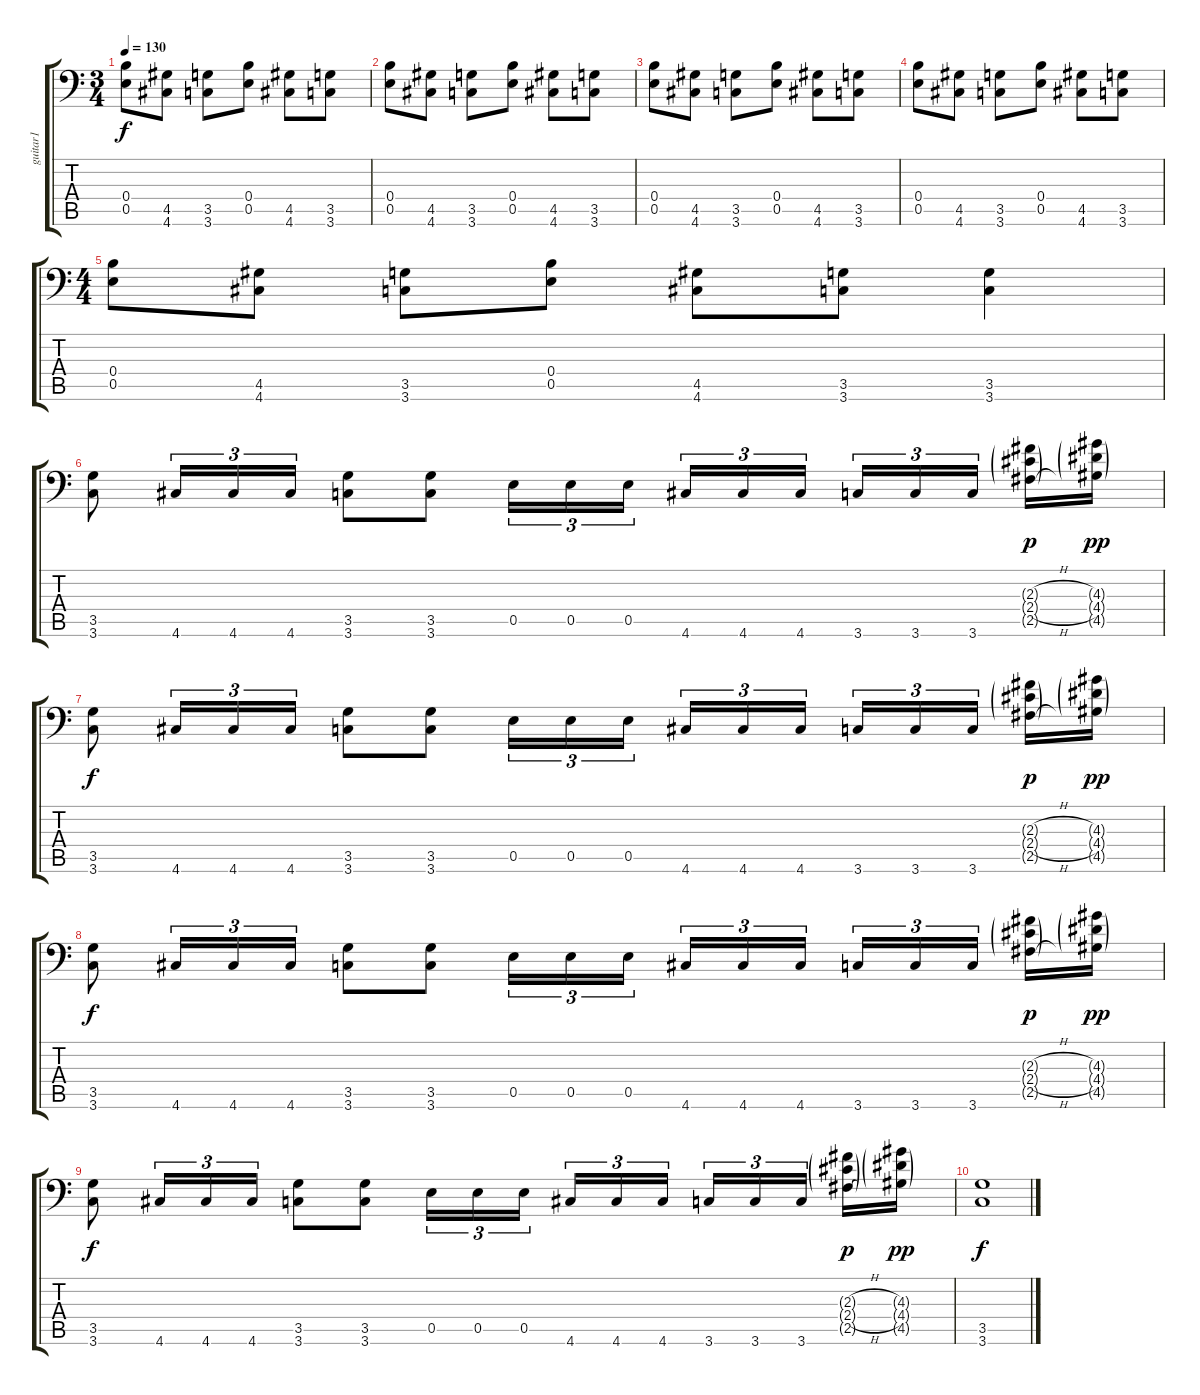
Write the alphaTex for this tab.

\track ("guitar1" "guitar1") {instrument distortionguitar}
\staff {score tabs}
\tuning (Db4 Ab3 E3 B2 E2 A1) {hide}
\ts (3 4)
\tempo 130
\clef f4
\ks c
(0.4 0.5).8{dy f} (4.5 4.6).8 (3.5 3.6).8 (0.4 0.5).8 (4.5 4.6).8 (3.5 3.6).8 |
(0.4 0.5).8 (4.5 4.6).8 (3.5 3.6).8 (0.4 0.5).8 (4.5 4.6).8 (3.5 3.6).8 |
(0.4 0.5).8 (4.5 4.6).8 (3.5 3.6).8 (0.4 0.5).8 (4.5 4.6).8 (3.5 3.6).8 |
(0.4 0.5).8 (4.5 4.6).8 (3.5 3.6).8 (0.4 0.5).8 (4.5 4.6).8 (3.5 3.6).8 |
\ts (4 4)
(0.4 0.5).8 (4.5 4.6).8 (3.5 3.6).8 (0.4 0.5).8 (4.5 4.6).8 (3.5 3.6).8 (3.5 3.6).4 |
(3.5 3.6).8 4.6.16{tu (3 2)} 4.6.16{tu (3 2)} 4.6.16{tu (3 2)} (3.5 3.6).8 (3.5 3.6).8 0.5.16{tu (3 2)} 0.5.16{tu (3 2)} 0.5.16{tu (3 2)} 4.6.16{tu (3 2)} 4.6.16{tu (3 2)} 4.6.16{tu (3 2)} 3.6.16{tu (3 2)} 3.6.16{tu (3 2)} 3.6.16{tu (3 2)} (2.3{h g} 2.4{h g} 2.5{h g}).16{dy p} (4.3{g} 4.4{g} 4.5{g}).16{dy pp} |
(3.5 3.6).8{dy f} 4.6.16{tu (3 2)} 4.6.16{tu (3 2)} 4.6.16{tu (3 2)} (3.5 3.6).8 (3.5 3.6).8 0.5.16{tu (3 2)} 0.5.16{tu (3 2)} 0.5.16{tu (3 2)} 4.6.16{tu (3 2)} 4.6.16{tu (3 2)} 4.6.16{tu (3 2)} 3.6.16{tu (3 2)} 3.6.16{tu (3 2)} 3.6.16{tu (3 2)} (2.3{h g} 2.4{h g} 2.5{h g}).16{dy p} (4.3{g} 4.4{g} 4.5{g}).16{dy pp} |
(3.5 3.6).8{dy f} 4.6.16{tu (3 2)} 4.6.16{tu (3 2)} 4.6.16{tu (3 2)} (3.5 3.6).8 (3.5 3.6).8 0.5.16{tu (3 2)} 0.5.16{tu (3 2)} 0.5.16{tu (3 2)} 4.6.16{tu (3 2)} 4.6.16{tu (3 2)} 4.6.16{tu (3 2)} 3.6.16{tu (3 2)} 3.6.16{tu (3 2)} 3.6.16{tu (3 2)} (2.3{h g} 2.4{h g} 2.5{h g}).16{dy p} (4.3{g} 4.4{g} 4.5{g}).16{dy pp} |
(3.5 3.6).8{dy f} 4.6.16{tu (3 2)} 4.6.16{tu (3 2)} 4.6.16{tu (3 2)} (3.5 3.6).8 (3.5 3.6).8 0.5.16{tu (3 2)} 0.5.16{tu (3 2)} 0.5.16{tu (3 2)} 4.6.16{tu (3 2)} 4.6.16{tu (3 2)} 4.6.16{tu (3 2)} 3.6.16{tu (3 2)} 3.6.16{tu (3 2)} 3.6.16{tu (3 2)} (2.3{h g} 2.4{h g} 2.5{h g}).16{dy p} (4.3{g} 4.4{g} 4.5{g}).16{dy pp} |
(3.5 3.6).1{dy f}
